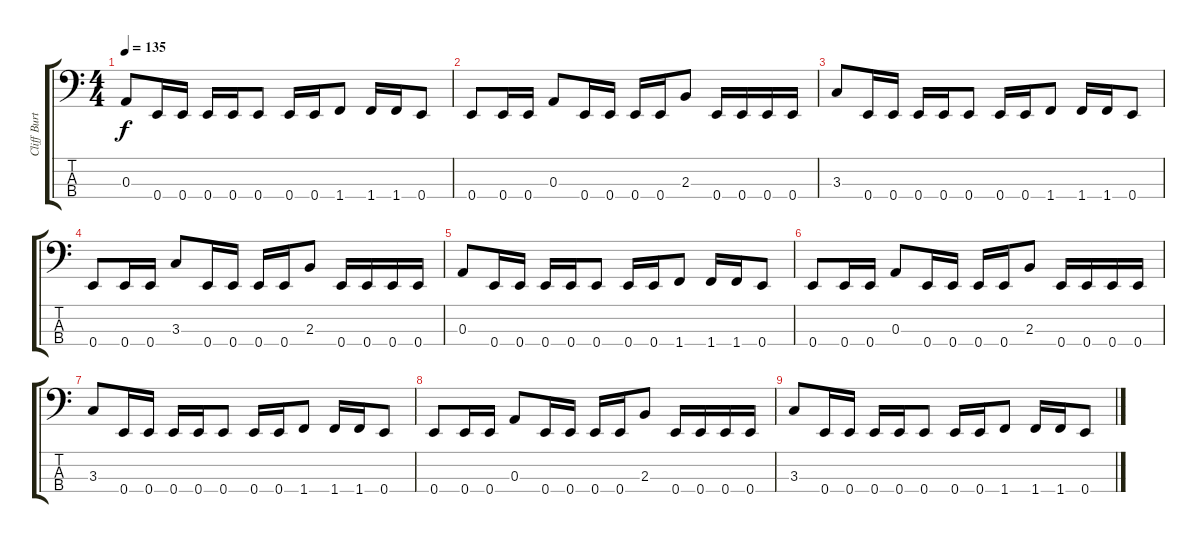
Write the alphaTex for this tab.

\track ("Cliff Burton" "Cliff Burt") {instrument electricbassfinger}
\staff {score tabs}
\tuning (G2 D2 A1 E1) {hide}
\ts (4 4)
\tempo 135
\clef f4
\ks c
0.3.8{dy f} 0.4.16 0.4.16 0.4.16 0.4.16 0.4.8 0.4.16 0.4.16 1.4.8 1.4.16 1.4.16 0.4.8 |
0.4.8{volume 6} 0.4.16 0.4.16 0.3.8 0.4.16 0.4.16 0.4.16 0.4.16 2.3.8 0.4.16 0.4.16 0.4.16 0.4.16 |
3.3.8 0.4.16 0.4.16 0.4.16 0.4.16 0.4.8 0.4.16 0.4.16 1.4.8 1.4.16 1.4.16 0.4.8 |
0.4.8{volume 5} 0.4.16 0.4.16 3.3.8 0.4.16 0.4.16 0.4.16 0.4.16 2.3.8 0.4.16 0.4.16 0.4.16 0.4.16 |
0.3.8 0.4.16 0.4.16 0.4.16 0.4.16 0.4.8 0.4.16 0.4.16 1.4.8 1.4.16 1.4.16 0.4.8 |
0.4.8{volume 2} 0.4.16 0.4.16 0.3.8 0.4.16 0.4.16 0.4.16 0.4.16 2.3.8 0.4.16 0.4.16 0.4.16 0.4.16 |
3.3.8 0.4.16 0.4.16 0.4.16 0.4.16 0.4.8 0.4.16 0.4.16 1.4.8 1.4.16 1.4.16 0.4.8 |
0.4.8{volume 2} 0.4.16 0.4.16 0.3.8 0.4.16 0.4.16 0.4.16 0.4.16 2.3.8 0.4.16 0.4.16 0.4.16 0.4.16 |
3.3.8 0.4.16 0.4.16 0.4.16 0.4.16 0.4.8 0.4.16 0.4.16 1.4.8 1.4.16 1.4.16 0.4.8
